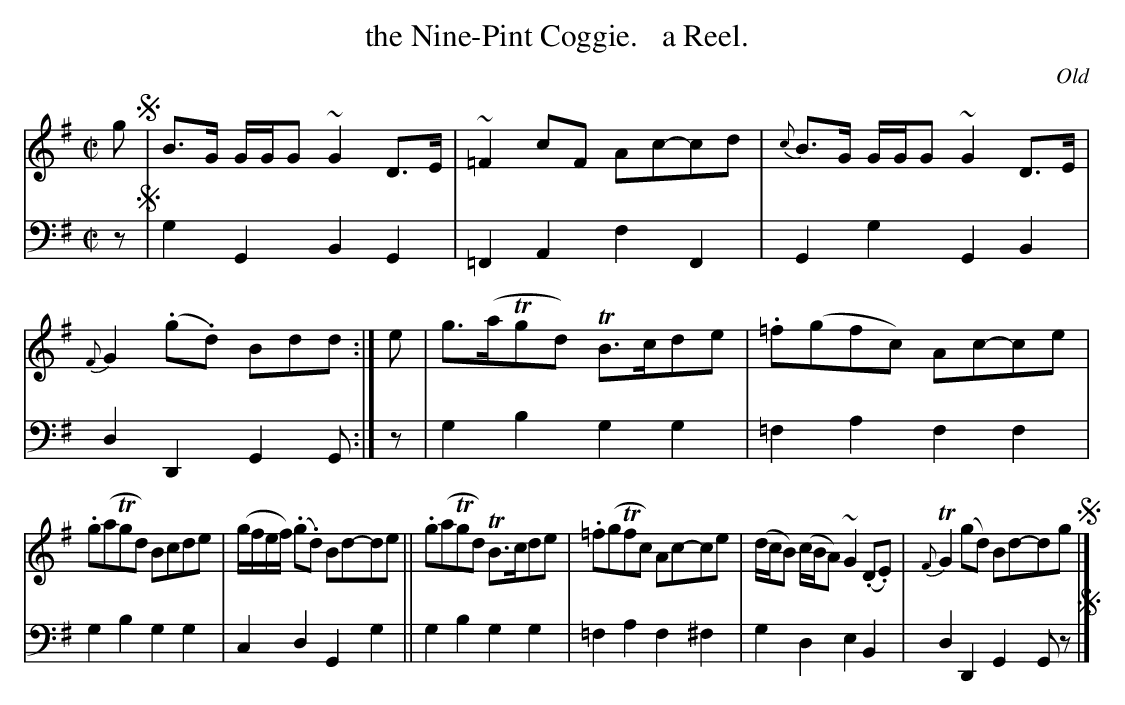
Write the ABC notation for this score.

X:1
T: the Nine-Pint Coggie.   a Reel.
O: Old
M: C|
L: 1/8
K: G
V: 1 staves=2
g !segno!|\
B>G G/G/G ~G2D>E | ~=F2cF Ac-cd |\
{c}B>G G/G/G ~G2D>E | {F}G2(.g.d) Bdd :|\
e |\
g>(aTgd) TB>cde | .=f(gfc) Ac-ce |
.g(aTgd) Bcde | (g/f/e/f/) (.g.d) Bd-de ||\
.g(aTgd) TB>cde | .=f(gTfc) Ac-ce |\
(d/c/B) (c/B/A) ~G2 (.D.E) | {F}TG2(gd) Bd-dg !segno!|]
V: 2 clef=bass middle=d
z !segno!|\
g2G2 B2G2 | =F2A2 f2F2 | G2g2 G2B2 | d2D2 G2G :| z | g2b2 g2g2 | =f2a2 f2f2 |
g2b2 g2g2 | c2d2 G2g2 || g2b2 g2g2 | =f2a2 f2^f2 | g2d2 e2B2 | d2D2 G2Gz !segno!|]
